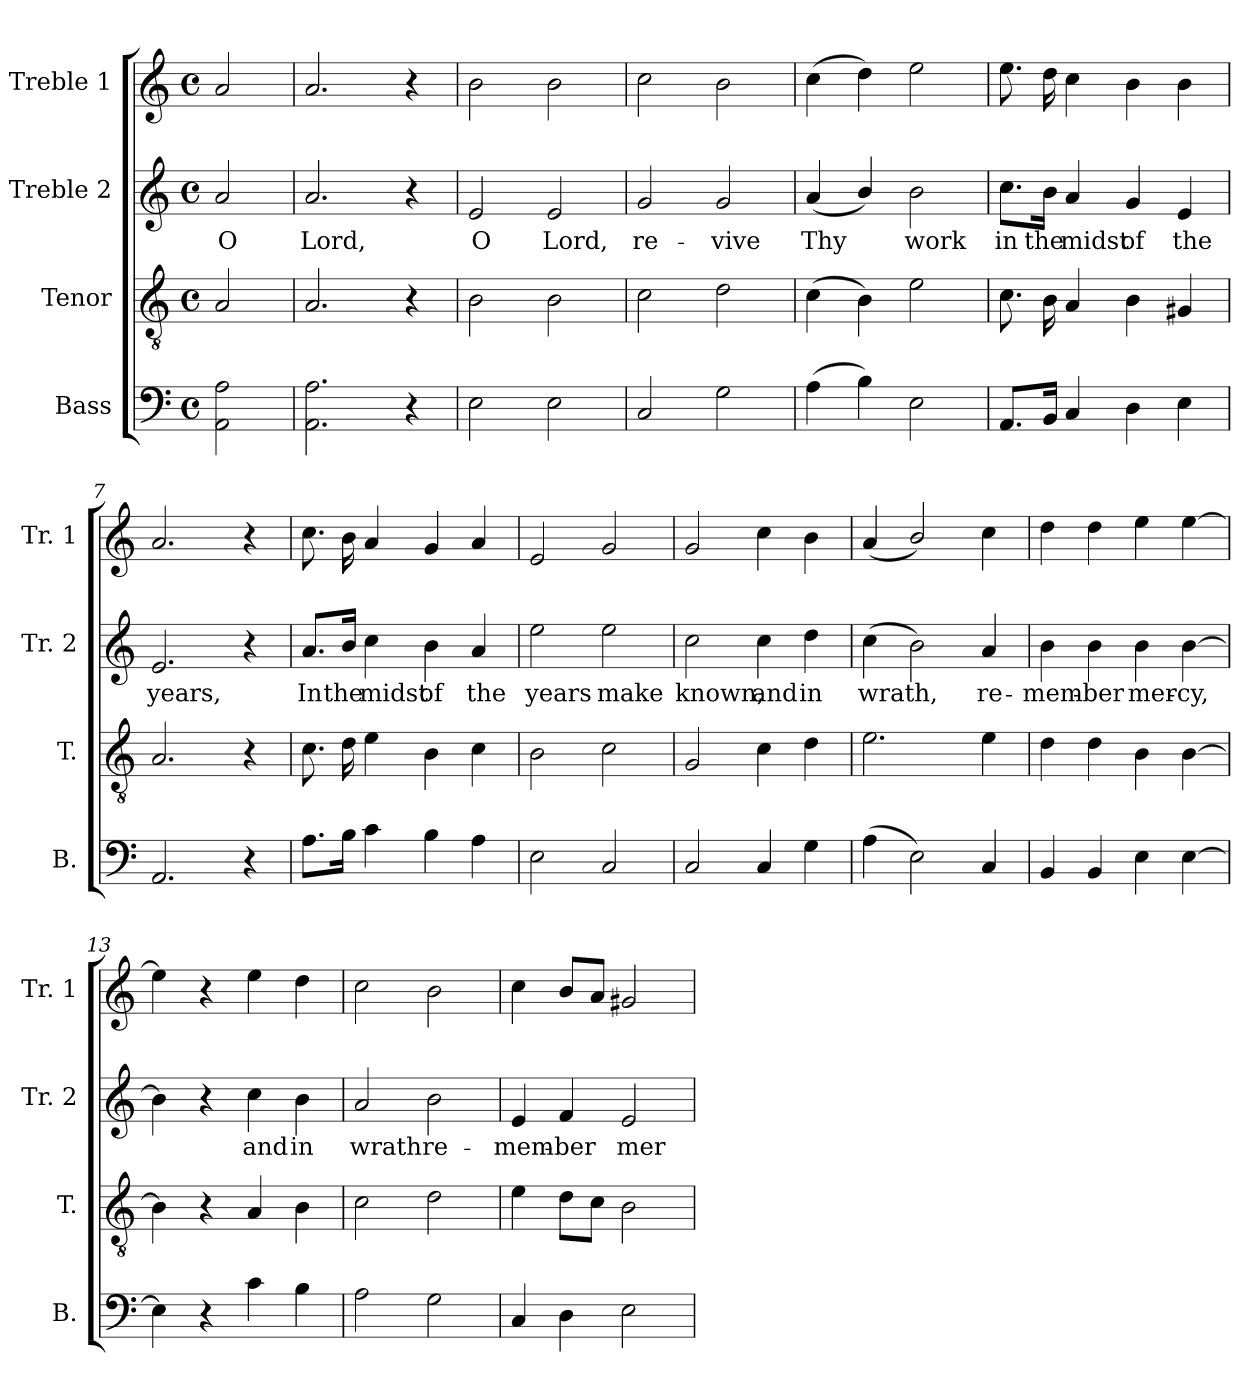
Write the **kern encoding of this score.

**kern	**kern	**kern	**text	**kern
*part4	*part3	*part2	*part2	*part1
*staff4	*staff3	*staff2	*staff2	*staff1
*I"Bass	*I"Tenor	*I"Treble 2	*	*I"Treble 1
*I'B.	*I'T.	*I'Tr. 2	*	*I'Tr. 1
*clefF4	*clefGv2	*clefG2	*	*clefG2
*k[]	*k[]	*k[]	*	*k[]
*M4/4	*M4/4	*M4/4	*	*M4/4
*met(c)	*met(c)	*met(c)	*	*met(c)
=1	=1	=1	=1	=1
2AA\ 2A\	2A/	2a/	O	2a/
=2	=2	=2	=2	=2
2.AA\ 2.A\	2.A/	2.a/	Lord,	2.a/
4r	4r	4r	.	4r
=3	=3	=3	=3	=3
2E\	2B\	2e/	O	2b\
2E\	2B\	2e/	Lord,	2b\
=4	=4	=4	=4	=4
2C/	2c\	2g/	re-	2cc\
2G\	2d\	2g/	-vive	2b\
=5	=5	=5	=5	=5
(4A\	(4c\	(4a/	Thy	(4cc\
4B\)	4B\)	4b/)	.	4dd\)
2E\	2e\	2b\	work	2ee\
=6	=6	=6	=6	=6
8.AA/L	8.c\	8.cc\L	in	8.ee\
16BB/Jk	16B\	16b\Jk	the	16dd\
4C/	4A/	4a/	midst	4cc\
4D\	4B\	4g/	of	4b\
4E\	4G#X/	4e/	the	4b\
=7	=7	=7	=7	=7
2.AA/	2.A/	2.e/	years,	2.a/
4r	4r	4r	.	4r
!!LO:LB:g=z
=8	=8	=8	=8	=8
8.A\L	8.c\	8.a/L	In	8.cc\
16B\Jk	16d\	16b/Jk	the	16b\
4c\	4e\	4cc\	midst	4a/
4B\	4B\	4b\	of	4g/
4A\	4c\	4a/	the	4a/
=9	=9	=9	=9	=9
2E\	2B\	2ee\	years	2e/
2C/	2c\	2ee\	make	2g/
=10	=10	=10	=10	=10
2C/	2G/	2cc\	known,	2g/
4C/	4c\	4cc\	and	4cc\
4G\	4d\	4dd\	in	4b\
=11	=11	=11	=11	=11
(4A\	2.e\	(4cc\	wrath,	(4a/
2E\)	.	2b\)	.	2b/)
4C/	4e\	4a/	re-	4cc\
=12	=12	=12	=12	=12
4BB/	4d\	4b\	-mem-	4dd\
4BB/	4d\	4b\	-ber	4dd\
4E\	4B\	4b\	mer-	4ee\
[4E\	[4B\	[4b\	-cy,	[4ee\
=13	=13	=13	=13	=13
4E\]	4B\]	4b\]	.	4ee\]
4r	4r	4r	.	4r
4c\	4A/	4cc\	and	4ee\
4B\	4B\	4b\	in	4dd\
!!LO:LB:g=z
=14	=14	=14	=14	=14
2A\	2c\	2a/	wrath	2cc\
2G\	2d\	2b\	re-	2b\
=15	=15	=15	=15	=15
4C/	4e\	4e/	-mem-	4cc\
4D\	8d\L	4f/	-ber	8b/L
.	8c\J	.	.	8a/J
2E\	2B\	2e/	mer-	2g#X/
=	=	=	=	=
*-	*-	*-	*-	*-
